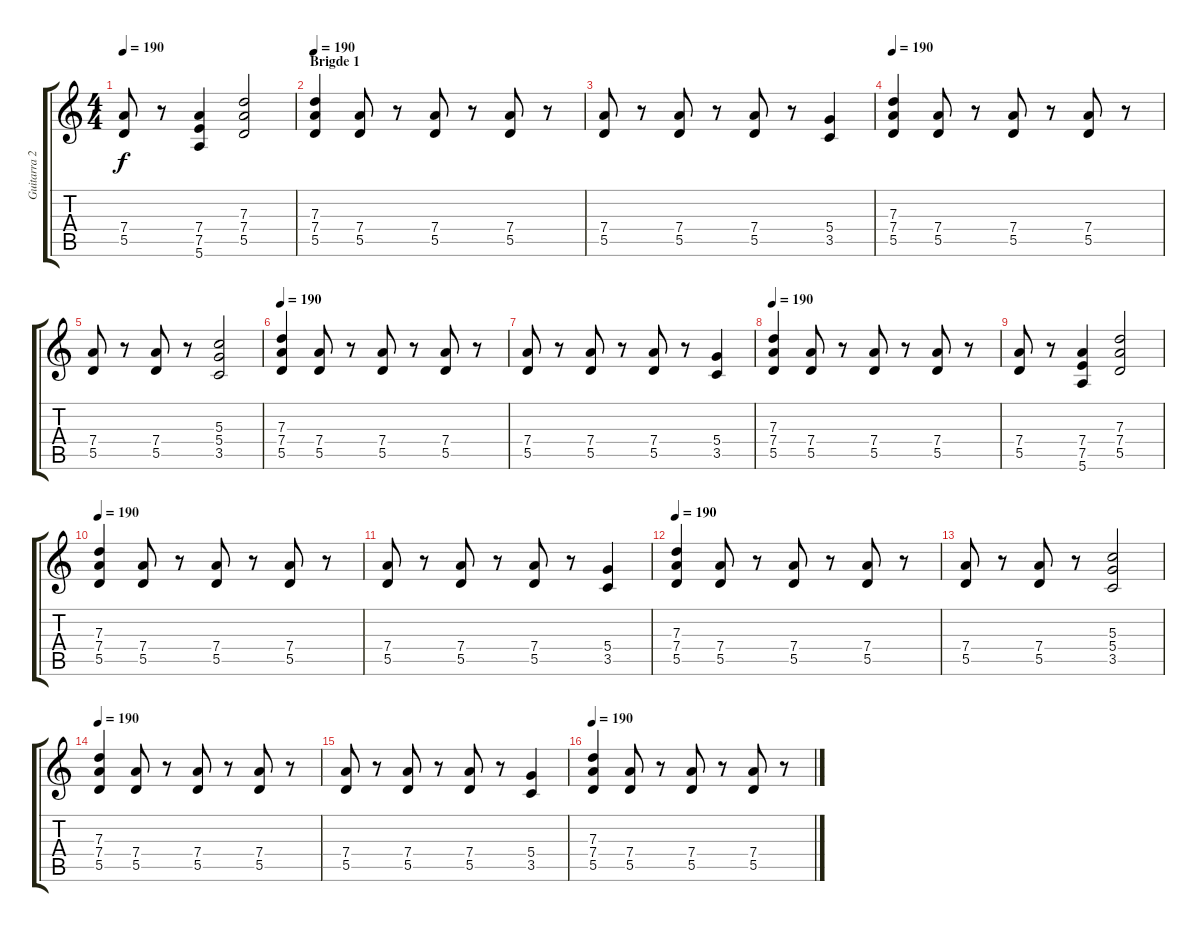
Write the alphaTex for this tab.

\track ("Guitarra 2" "Guitarra 2") {instrument overdrivenguitar}
\staff {score tabs}
\tuning (E4 B3 G3 D3 A2 E2) {hide}
\ts (4 4)
\tempo 190
\clef g2
\ks c
(7.4 5.5).8{dy f} r.8 (7.4 7.5 5.6).4 (7.3 7.4 5.5).2 |
\section ("" "Brigde 1")
\tempo 190
(7.3 7.4 5.5).4{volume 11} (7.4 5.5).8 r.8 (7.4 5.5).8 r.8 (7.4 5.5).8 r.8 |
(7.4 5.5).8 r.8 (7.4 5.5).8 r.8 (7.4 5.5).8 r.8 (5.4 3.5).4 |
\tempo 190
(7.3 7.4 5.5).4 (7.4 5.5).8 r.8 (7.4 5.5).8 r.8 (7.4 5.5).8 r.8 |
(7.4 5.5).8 r.8 (7.4 5.5).8 r.8 (5.3 5.4 3.5).2 |
\tempo 190
(7.3 7.4 5.5).4{volume 11} (7.4 5.5).8 r.8 (7.4 5.5).8 r.8 (7.4 5.5).8 r.8 |
(7.4 5.5).8 r.8 (7.4 5.5).8 r.8 (7.4 5.5).8 r.8 (5.4 3.5).4 |
\tempo 190
(7.3 7.4 5.5).4 (7.4 5.5).8 r.8 (7.4 5.5).8 r.8 (7.4 5.5).8 r.8 |
(7.4 5.5).8 r.8 (7.4 7.5 5.6).4 (7.3 7.4 5.5).2 |
\tempo 190
(7.3 7.4 5.5).4{volume 11} (7.4 5.5).8 r.8 (7.4 5.5).8 r.8 (7.4 5.5).8 r.8 |
(7.4 5.5).8 r.8 (7.4 5.5).8 r.8 (7.4 5.5).8 r.8 (5.4 3.5).4 |
\tempo 190
(7.3 7.4 5.5).4 (7.4 5.5).8 r.8 (7.4 5.5).8 r.8 (7.4 5.5).8 r.8 |
(7.4 5.5).8 r.8 (7.4 5.5).8 r.8 (5.3 5.4 3.5).2 |
\tempo 190
(7.3 7.4 5.5).4{volume 11} (7.4 5.5).8 r.8 (7.4 5.5).8 r.8 (7.4 5.5).8 r.8 |
(7.4 5.5).8 r.8 (7.4 5.5).8 r.8 (7.4 5.5).8 r.8 (5.4 3.5).4 |
\tempo 190
(7.3 7.4 5.5).4 (7.4 5.5).8 r.8 (7.4 5.5).8 r.8 (7.4 5.5).8 r.8
